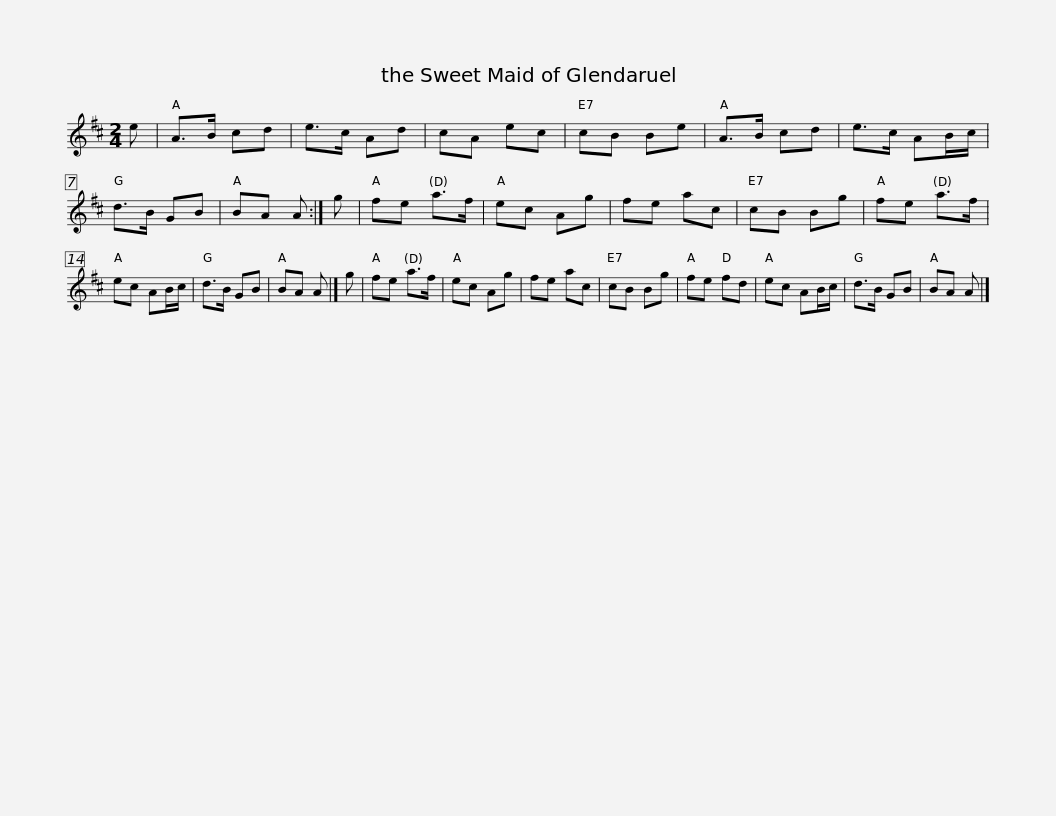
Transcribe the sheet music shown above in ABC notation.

X:1
L:1/8
M:2/4
I:linebreak $
K:D
V:1 treble
V:1
 e | A>B cd | e>c Ad | cA ec | cB Be | %5
 A>B cd | e>c AB/c/ | d>B GB | BA A :| g |$ %10
 fe a>f | ec Ag | fe ac | cB Bg | fe a>f | %15
 ec AB/c/ | d>B GB | BA A |] g | fe a>f |$ %20
 ec Ag | fe ac | cB Bg | fe fd | ec AB/c/ | %25
 d>B GB | BA A |] %27
